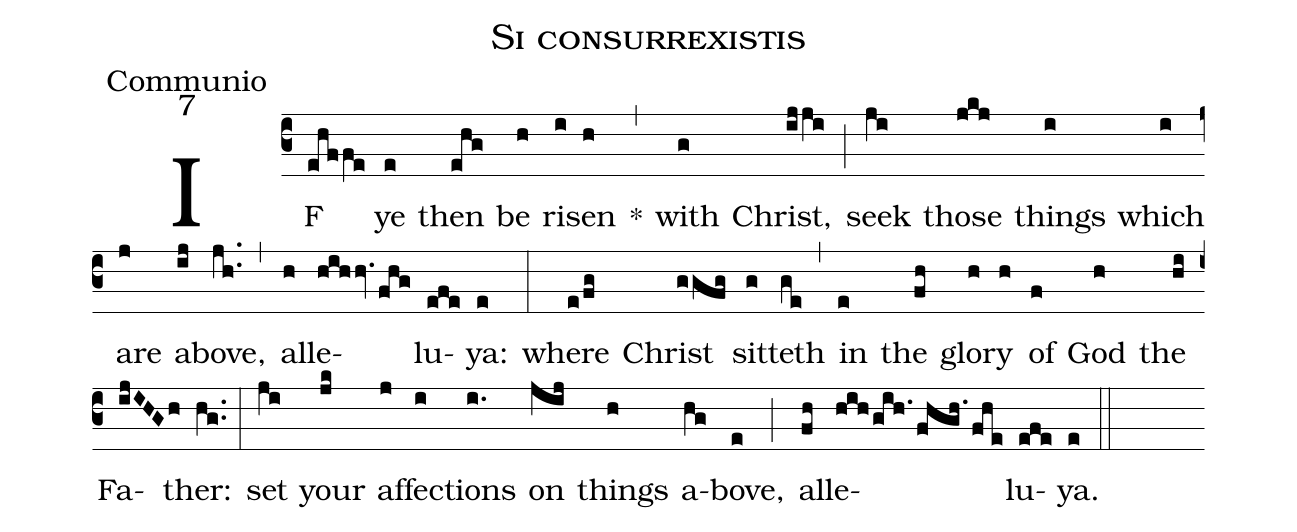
name:Si consurrexistis;
office-part:Communio;
mode:7;
%%
(c3) IF(ehffe) ye(e) then(ehg) be(h) ri(i)sen(h) *(,) with(g) Christ,(ijji) (;) seek(ji) those(jkj) things(i) which(i) are(j) a(ij)bove,(jh..) (,) al(h)le(hihhv.fhg)lu(efe)ya:(e) (:) where(e/fg) Christ(ggfg) sit(g)teth(ge) (,) in(e) the(fh) glo(h)ry(h) of(f) God(h) the(hi) Fa(ijIHGh)ther:(hg..) (:) set(ji) your(jk) af(j)fec(i)tions(i.) on(jij) things(h) a(hg)bove,(e) (;) al(fh)le(hih/gih.1/fhgh.1/fhe)lu(efe)ya.(e) (::)
